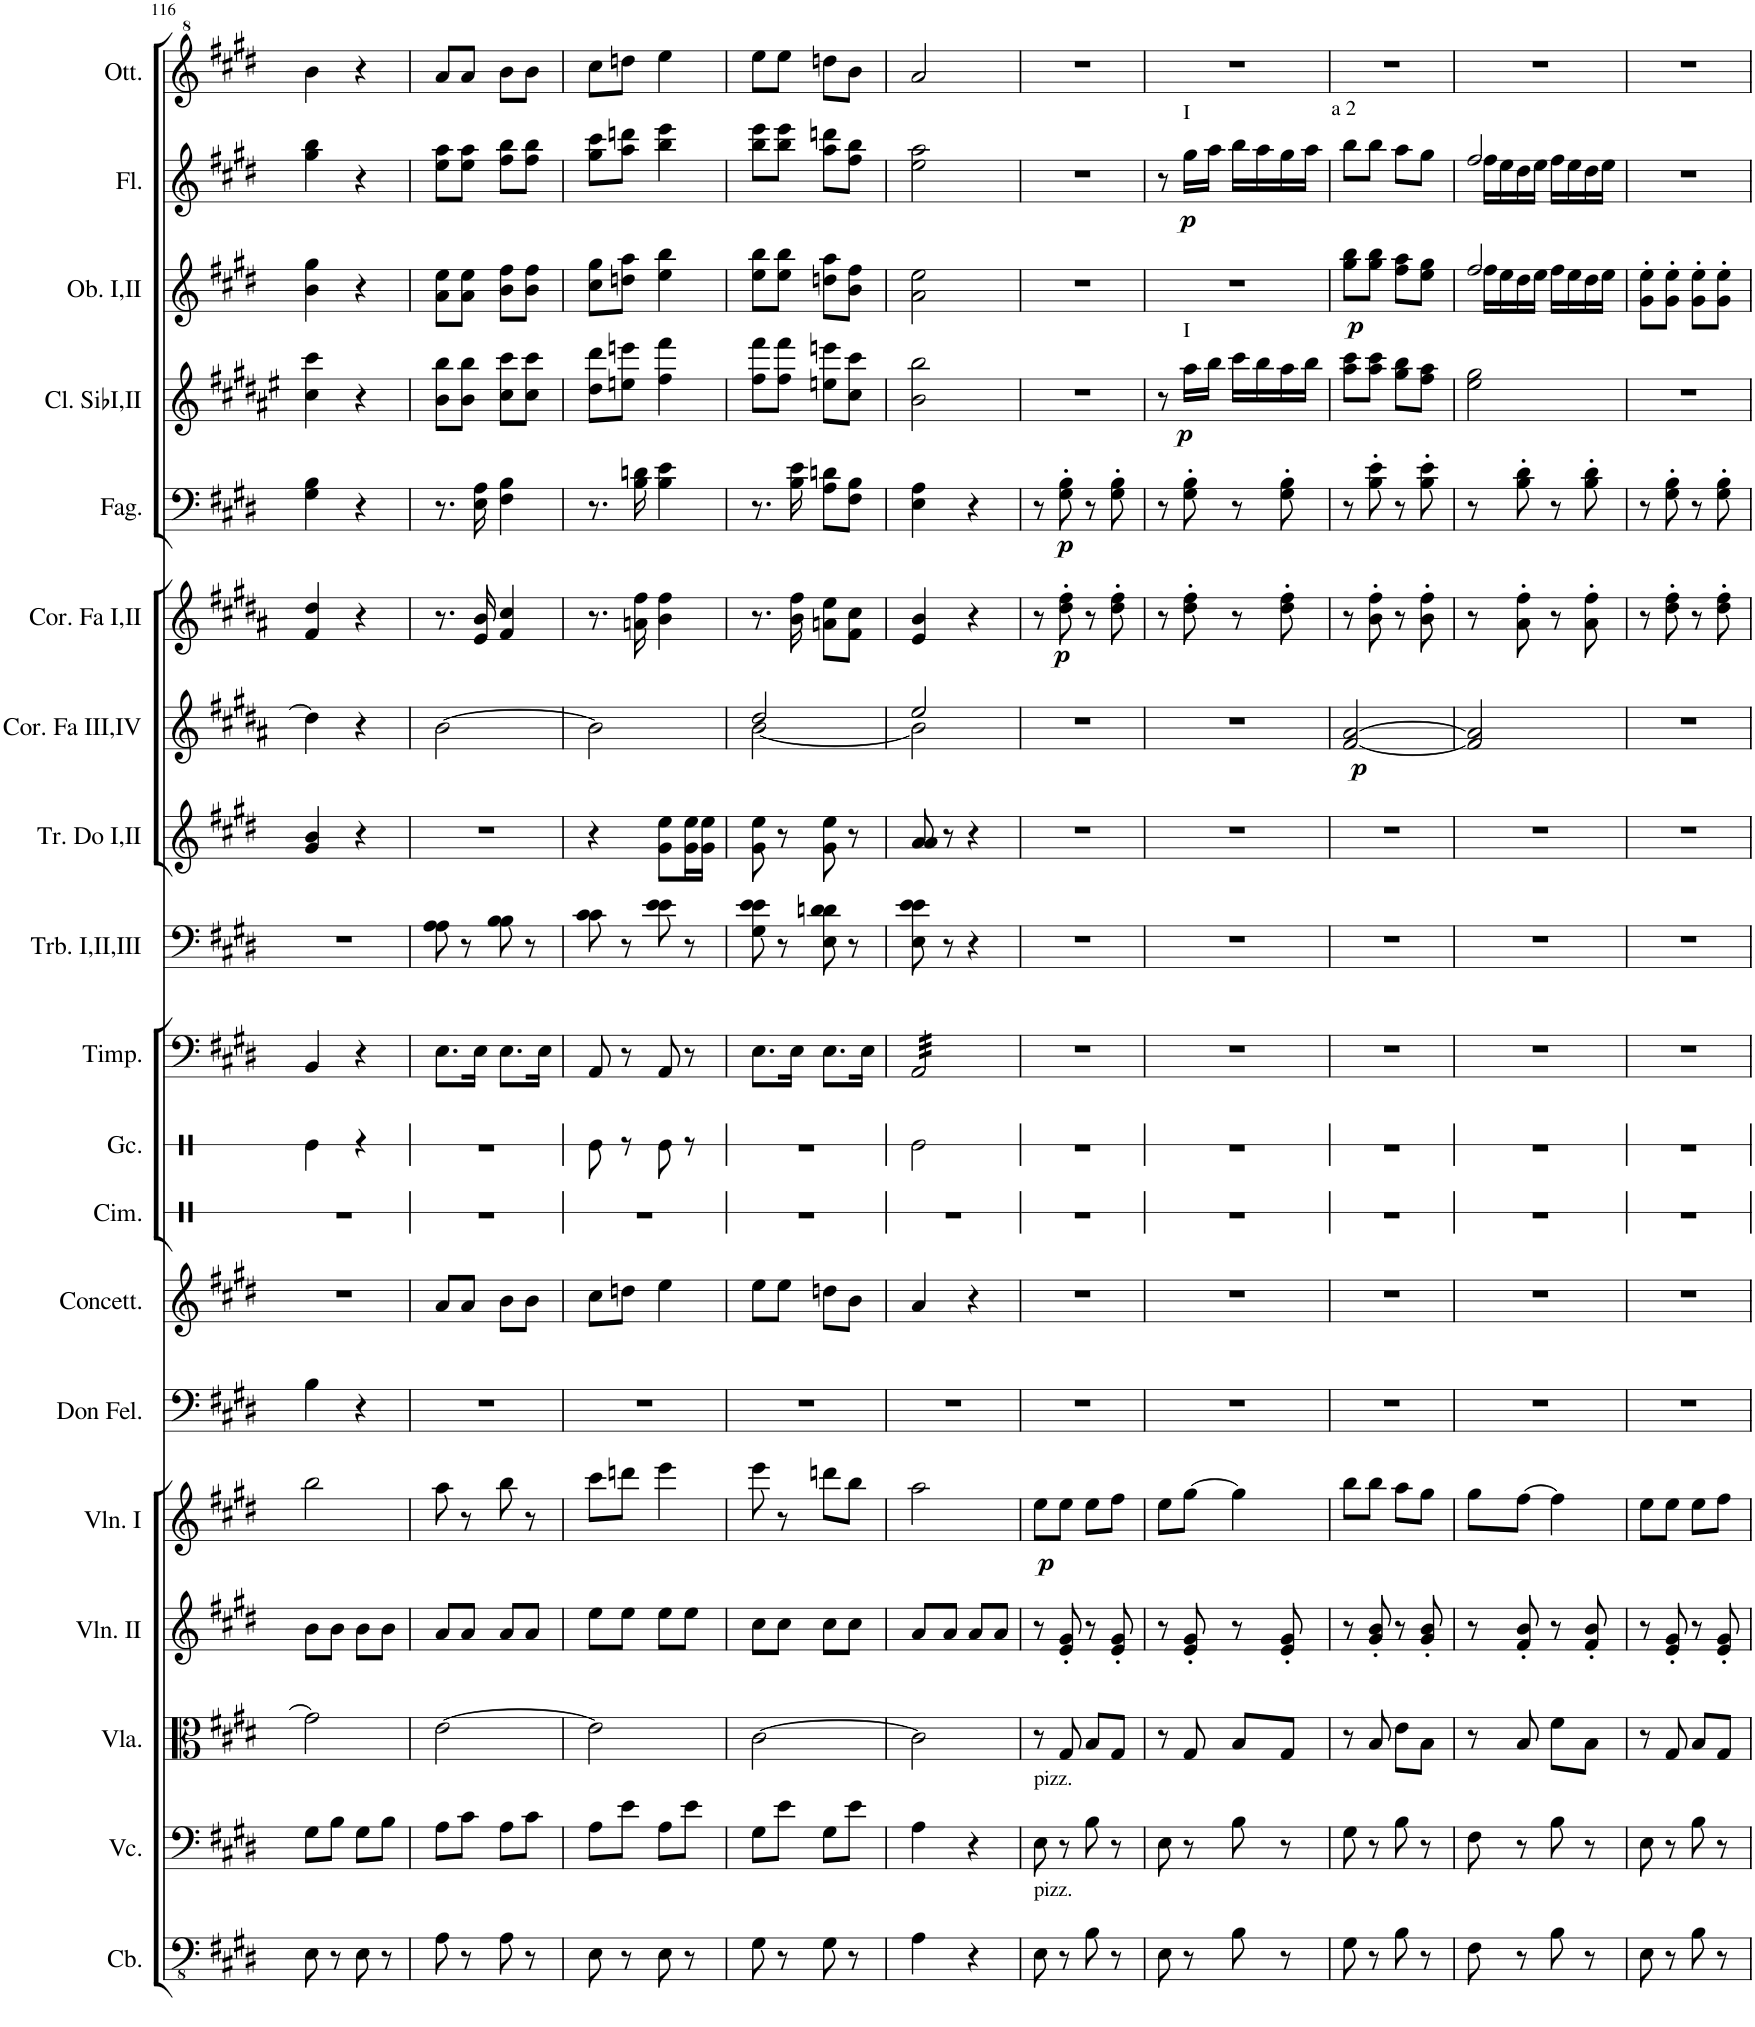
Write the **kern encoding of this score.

**kern	**kern	**kern	**kern	**kern	**dynam	**kern	**kern	**kern	**kern	**kern	**kern	**kern	**kern	**dynam	**kern	**dynam	**kern	**dynam	**kern	**dynam	**kern	**dynam	**kern	**dynam	**kern
*part19	*part18	*part17	*part16	*part15	*part15	*part14	*part13	*part12	*part11	*part10	*part9	*part8	*part7	*part7	*part6	*part6	*part5	*part5	*part4	*part4	*part3	*part3	*part2	*part2	*part1
*staff19	*staff18	*staff17	*staff16	*staff15	*staff15	*staff14	*staff13	*staff12	*staff11	*staff10	*staff9	*staff8	*staff7	*staff7	*staff6	*staff6	*staff5	*staff5	*staff4	*staff4	*staff3	*staff3	*staff2	*staff2	*staff1
*I"Contrabbasso	*I"Violoncello	*I"Viola	*I"Violino II	*I"Violino I	*	*I"Don Felice	*I"Concettina	*I"Cimbali	*I"Grancassa	*I"Timpani	*I"Trombone I,II,III	*I"Tromba in Do I,II	*I"Corno in Fa III,IV	*	*I"Corno in Fa I,II	*	*I"Fagotto I,II	*	*I"Clarinetto in Sib I,II	*	*I"Oboe I,II	*	*I"Flauto	*	*I"Ottavino
*I'Cb.	*I'Vc.	*I'Vla.	*I'Vln. II	*I'Vln. I	*	*I'Don Fel.	*I'Concett.	*I'Cim.	*I'Gc.	*I'Timp.	*I'Trb. I,II,III	*I'Tr. Do I,II	*I'Cor. Fa III,IV	*	*I'Cor. Fa I,II	*	*I'Fag.	*	*I'Cl. SibI,II	*	*I'Ob. I,II	*	*I'Fl.	*	*I'Ott.
!!LO:PB:g=z
*clefFv4	*clefF4	*clefC3	*clefG2	*clefG2	*	*clefF4	*clefG2	*clefX	*clefX	*clefF4	*clefF4	*clefG2	*clefG2	*	*clefG2	*	*clefF4	*	*clefG2	*	*clefG2	*	*clefG2	*	*clefG^2
*	*	*	*	*	*	*	*	*	*	*	*	*	*Trd4c7	*	*Trd4c7	*	*	*	*Trd1c2	*	*	*	*	*	*Trd-7c-12
*k[f#c#g#d#]	*k[f#c#g#d#]	*k[f#c#g#d#]	*k[f#c#g#d#]	*k[f#c#g#d#]	*	*k[f#c#g#d#]	*k[f#c#g#d#]	*k[]	*k[]	*k[f#c#g#d#]	*k[f#c#g#d#]	*k[f#c#g#d#]	*k[f#c#g#d#a#]	*	*k[f#c#g#d#a#]	*	*k[f#c#g#d#]	*	*k[f#c#g#d#a#e#]	*	*k[f#c#g#d#]	*	*k[f#c#g#d#]	*	*k[f#c#g#d#]
*M2/4	*M2/4	*M2/4	*M2/4	*M2/4	*	*M2/4	*M2/4	*M2/4	*M2/4	*M2/4	*M2/4	*M2/4	*M2/4	*	*M2/4	*	*M2/4	*	*M2/4	*	*M2/4	*	*M2/4	*	*M2/4
=116	=116	=116	=116	=116	=116	=116	=116	=116	=116	=116	=116	=116	=116	=116	=116	=116	=116	=116	=116	=116	=116	=116	=116	=116	=116
8EE\	8G#\L	2g#\]	8b\L	2bb\	.	4B\	2r	2r	4Re\	4BB/	2r	4g#/ 4b/	4dd#\]	.	4f#/ 4dd#/	.	4G#\ 4B\	.	4cc#\ 4ccc#\	.	4b\ 4gg#\	.	4gg#\ 4bb\	.	4bb\
8r	8B\J	.	8b\J	.	.	.	.	.	.	.	.	.	.	.	.	.	.	.	.	.	.	.	.	.	.
8EE\	8G#\L	.	8b\L	.	.	4r	.	.	4r	4r	.	4r	4r	.	4r	.	4r	.	4r	.	4r	.	4r	.	4r
8r	8B\J	.	8b\J	.	.	.	.	.	.	.	.	.	.	.	.	.	.	.	.	.	.	.	.	.	.
=117	=117	=117	=117	=117	=117	=117	=117	=117	=117	=117	=117	=117	=117	=117	=117	=117	=117	=117	=117	=117	=117	=117	=117	=117	=117
8AA\	8A\L	[2e\	8a/L	8aa\	.	2r	8a/L	2r	2r	8.E\L	8A\ 8A\	2r	[2b\	.	8.r	.	8.r	.	8b\ 8bb\L	.	8a\ 8ee\L	.	8ee\ 8aa\L	.	8aa/L
8r	8c#\J	.	8a/J	8r	.	.	8a/J	.	.	.	8r	.	.	.	.	.	.	.	8b\ 8bb\J	.	8a\ 8ee\J	.	8ee\ 8aa\J	.	8aa/J
.	.	.	.	.	.	.	.	.	.	16E\Jk	.	.	.	.	16e/ 16b/	.	16E\ 16A\	.	.	.	.	.	.	.	.
8AA\	8A\L	.	8a/L	8bb\	.	.	8b\L	.	.	8.E\L	8B\ 8B\	.	.	.	4f#/ 4cc#/	.	4F#\ 4B\	.	8cc#\ 8ccc#\L	.	8b\ 8ff#\L	.	8ff#\ 8bb\L	.	8bb\L
8r	8c#\J	.	8a/J	8r	.	.	8b\J	.	.	.	8r	.	.	.	.	.	.	.	8cc#\ 8ccc#\J	.	8b\ 8ff#\J	.	8ff#\ 8bb\J	.	8bb\J
.	.	.	.	.	.	.	.	.	.	16E\Jk	.	.	.	.	.	.	.	.	.	.	.	.	.	.	.
=118	=118	=118	=118	=118	=118	=118	=118	=118	=118	=118	=118	=118	=118	=118	=118	=118	=118	=118	=118	=118	=118	=118	=118	=118	=118
8EE\	8A\L	2e\]	8ee\L	8ccc#\L	.	2r	8cc#\L	2r	8Re\	8AA/	8c#\ 8c#\	4r	2b\]	.	8.r	.	8.r	.	8dd#\ 8ddd#\L	.	8cc#\ 8gg#\L	.	8gg#\ 8ccc#\L	.	8ccc#\L
8r	8e\J	.	8ee\J	8dddn\J	.	.	8ddn\J	.	8r	8r	8r	.	.	.	.	.	.	.	8een\ 8eeen\J	.	8ddn\ 8aa\J	.	8aa\ 8dddn\J	.	8dddn\J
.	.	.	.	.	.	.	.	.	.	.	.	.	.	.	16an\ 16ff#\	.	16B\ 16dn\	.	.	.	.	.	.	.	.
8EE\	8A\L	.	8ee\L	4eee\	.	.	4ee\	.	8Re\	8AA/	8e\ 8e\	8g#\ 8ee\L	.	.	4b\ 4ff#\	.	4B\ 4e\	.	4ff#\ 4fff#\	.	4ee\ 4bb\	.	4bb\ 4eee\	.	4eee\
8r	8e\J	.	8ee\J	.	.	.	.	.	8r	8r	8r	16g#\ 16ee\L	.	.	.	.	.	.	.	.	.	.	.	.	.
.	.	.	.	.	.	.	.	.	.	.	.	16g#\ 16ee\JJ	.	.	.	.	.	.	.	.	.	.	.	.	.
=119	=119	=119	=119	=119	=119	=119	=119	=119	=119	=119	=119	=119	=119	=119	=119	=119	=119	=119	=119	=119	=119	=119	=119	=119	=119
*	*	*	*	*	*	*	*	*	*	*	*	*	*^	*	*	*	*	*	*	*	*	*	*	*	*
8GG#\	8G#\L	[2c#\	8cc#\L	8eee\	.	2r	8ee\L	2r	2r	8.E\L	8G#\ 8e\ 8e\	8g#\ 8ee\	2dd#/	[2b\	.	8.r	.	8.r	.	8ff#\ 8fff#\L	.	8ee\ 8bb\L	.	8bb\ 8eee\L	.	8eee\L
8r	8e\J	.	8cc#\J	8r	.	.	8ee\J	.	.	.	8r	8r	.	.	.	.	.	.	.	8ff#\ 8fff#\J	.	8ee\ 8bb\J	.	8bb\ 8eee\J	.	8eee\J
.	.	.	.	.	.	.	.	.	.	16E\Jk	.	.	.	.	.	16b\ 16ff#\	.	16B\ 16e\	.	.	.	.	.	.	.	.
8GG#\	8G#\L	.	8cc#\L	8dddn\L	.	.	8ddn\L	.	.	8.E\L	8E\ 8dn\ 8d\	8g#\ 8ee\	.	.	.	8an\ 8ee\L	.	8A\ 8dn\L	.	8een\ 8eeen\L	.	8ddn\ 8aa\L	.	8aa\ 8dddn\L	.	8dddn\L
8r	8e\J	.	8cc#\J	8bb\J	.	.	8b\J	.	.	.	8r	8r	.	.	.	8f#\ 8cc#\J	.	8F#\ 8B\J	.	8cc#\ 8ccc#\J	.	8b\ 8ff#\J	.	8ff#\ 8bb\J	.	8bb\J
.	.	.	.	.	.	.	.	.	.	16E\Jk	.	.	.	.	.	.	.	.	.	.	.	.	.	.	.	.
=120	=120	=120	=120	=120	=120	=120	=120	=120	=120	=120	=120	=120	=120	=120	=120	=120	=120	=120	=120	=120	=120	=120	=120	=120	=120	=120
*	*	*	*	*	*	*	*	*	*	*tremolo	*	*	*	*	*	*	*	*	*	*	*	*	*	*	*	*
4AA\	4A\	2c#\]	8a/L	2aa\	.	2r	4a/	2r	2Re\	32AA/LLL	8E\ 8e\ 8e\	8a/ 8a/	2ee/	2b\]	.	4e/ 4b/	.	4E\ 4A\	.	2b\ 2bb\	.	2a\ 2ee\	.	2ee\ 2aa\	.	2aa/
.	.	.	.	.	.	.	.	.	.	32AA/	.	.	.	.	.	.	.	.	.	.	.	.	.	.	.	.
.	.	.	.	.	.	.	.	.	.	32AA/	.	.	.	.	.	.	.	.	.	.	.	.	.	.	.	.
.	.	.	.	.	.	.	.	.	.	32AA/	.	.	.	.	.	.	.	.	.	.	.	.	.	.	.	.
.	.	.	8a/J	.	.	.	.	.	.	32AA/	8r	8r	.	.	.	.	.	.	.	.	.	.	.	.	.	.
.	.	.	.	.	.	.	.	.	.	32AA/	.	.	.	.	.	.	.	.	.	.	.	.	.	.	.	.
.	.	.	.	.	.	.	.	.	.	32AA/	.	.	.	.	.	.	.	.	.	.	.	.	.	.	.	.
.	.	.	.	.	.	.	.	.	.	32AA/	.	.	.	.	.	.	.	.	.	.	.	.	.	.	.	.
4r	4r	.	8a/L	.	.	.	4r	.	.	32AA/	4r	4r	.	.	.	4r	.	4r	.	.	.	.	.	.	.	.
.	.	.	.	.	.	.	.	.	.	32AA/	.	.	.	.	.	.	.	.	.	.	.	.	.	.	.	.
.	.	.	.	.	.	.	.	.	.	32AA/	.	.	.	.	.	.	.	.	.	.	.	.	.	.	.	.
.	.	.	.	.	.	.	.	.	.	32AA/	.	.	.	.	.	.	.	.	.	.	.	.	.	.	.	.
.	.	.	8a/J	.	.	.	.	.	.	32AA/	.	.	.	.	.	.	.	.	.	.	.	.	.	.	.	.
.	.	.	.	.	.	.	.	.	.	32AA/	.	.	.	.	.	.	.	.	.	.	.	.	.	.	.	.
.	.	.	.	.	.	.	.	.	.	32AA/	.	.	.	.	.	.	.	.	.	.	.	.	.	.	.	.
.	.	.	.	.	.	.	.	.	.	32AA/JJJ	.	.	.	.	.	.	.	.	.	.	.	.	.	.	.	.
*	*	*	*	*	*	*	*	*	*	*Xtremolo	*	*	*	*	*	*	*	*	*	*	*	*	*	*	*	*
*	*	*	*	*	*	*	*	*	*	*	*	*	*v	*v	*	*	*	*	*	*	*	*	*	*	*	*
=121	=121	=121	=121	=121	=121	=121	=121	=121	=121	=121	=121	=121	=121	=121	=121	=121	=121	=121	=121	=121	=121	=121	=121	=121	=121
!	!LO:TX:a:t=pizz.	!	!	!	!	!	!	!	!	!	!	!	!	!	!	!	!	!	!	!	!	!	!	!	!
!LO:TX:a:t=pizz.	!	!	!	!	!	!	!	!	!	!	!	!	!	!	!	!	!	!	!	!	!	!	!	!	!
!	!	!	!	!	!LO:DY:b	!	!	!	!	!	!	!	!	!	!	!	!	!	!	!	!	!	!	!	!
8EE\	8E\	8r	8r	8ee\L	p	2r	2r	2r	2r	2r	2r	2r	2r	.	8r	.	8r	.	2r	.	2r	.	2r	.	2r
!	!	!	!	!	!	!	!	!	!	!	!	!	!	!	!	!LO:DY:b	!	!LO:DY:b	!	!	!	!	!	!	!
8r	8r	8G#/	8e/' 8g#/'	8ee\J	.	.	.	.	.	.	.	.	.	.	8dd#\' 8ff#\'	p	8G#\' 8B\'	p	.	.	.	.	.	.	.
8BB\	8B\	8B/L	8r	8ee\L	.	.	.	.	.	.	.	.	.	.	8r	.	8r	.	.	.	.	.	.	.	.
8r	8r	8G#/J	8e/' 8g#/'	8ff#\J	.	.	.	.	.	.	.	.	.	.	8dd#\' 8ff#\'	.	8G#\' 8B\'	.	.	.	.	.	.	.	.
=122	=122	=122	=122	=122	=122	=122	=122	=122	=122	=122	=122	=122	=122	=122	=122	=122	=122	=122	=122	=122	=122	=122	=122	=122	=122
8EE\	8E\	8r	8r	8ee\L	.	2r	2r	2r	2r	2r	2r	2r	2r	.	8r	.	8r	.	8r	.	2r	.	8r	.	2r
!	!	!	!	!	!	!	!	!	!	!	!	!	!	!	!	!	!	!	!	!	!	!	!LO:TX:a:t=I	!	!
!	!	!	!	!	!	!	!	!	!	!	!	!	!	!	!	!	!	!	!LO:TX:a:t=I	!	!	!	!	!	!
!	!	!	!	!	!	!	!	!	!	!	!	!	!	!	!	!	!	!	!	!LO:DY:b	!	!	!	!LO:DY:b	!
8r	8r	8G#/	8e/' 8g#/'	[8gg#\J	.	.	.	.	.	.	.	.	.	.	8dd#\' 8ff#\'	.	8G#\' 8B\'	.	16aa#\LL	p	.	.	16gg#\LL	p	.
.	.	.	.	.	.	.	.	.	.	.	.	.	.	.	.	.	.	.	16bb\JJ	.	.	.	16aa\JJ	.	.
8BB\	8B\	8B/L	8r	4gg#\]	.	.	.	.	.	.	.	.	.	.	8r	.	8r	.	16ccc#\LL	.	.	.	16bb\LL	.	.
.	.	.	.	.	.	.	.	.	.	.	.	.	.	.	.	.	.	.	16bb\	.	.	.	16aa\	.	.
8r	8r	8G#/J	8e/' 8g#/'	.	.	.	.	.	.	.	.	.	.	.	8dd#\' 8ff#\'	.	8G#\' 8B\'	.	16aa#\	.	.	.	16gg#\	.	.
.	.	.	.	.	.	.	.	.	.	.	.	.	.	.	.	.	.	.	16bb\JJ	.	.	.	16aa\JJ	.	.
=123	=123	=123	=123	=123	=123	=123	=123	=123	=123	=123	=123	=123	=123	=123	=123	=123	=123	=123	=123	=123	=123	=123	=123	=123	=123
!	!	!	!	!	!	!	!	!	!	!	!	!	!	!	!	!	!	!	!	!	!	!	!LO:TX:a:t=a 2	!	!
!	!	!	!	!	!	!	!	!	!	!	!	!	!	!LO:DY:b	!	!	!	!	!	!	!	!LO:DY:b	!	!	!
8GG#\	8G#\	8r	8r	8bb\L	.	2r	2r	2r	2r	2r	2r	2r	[2f#/ [2a#/	p	8r	.	8r	.	8aa#\ 8ccc#\L	.	8gg#\ 8bb\L	p	8bb\L	.	2r
8r	8r	8B/	8g#/' 8b/'	8bb\J	.	.	.	.	.	.	.	.	.	.	8b\' 8ff#\'	.	8B\' 8e\'	.	8aa#\ 8ccc#\J	.	8gg#\ 8bb\J	.	8bb\J	.	.
8BB\	8B\	8e\L	8r	8aa\L	.	.	.	.	.	.	.	.	.	.	8r	.	8r	.	8gg#\ 8bb\L	.	8ff#\ 8aa\L	.	8aa\L	.	.
8r	8r	8B\J	8g#/' 8b/'	8gg#\J	.	.	.	.	.	.	.	.	.	.	8b\' 8ff#\'	.	8B\' 8e\'	.	8ff#\ 8aa#\J	.	8ee\ 8gg#\J	.	8gg#\J	.	.
=124	=124	=124	=124	=124	=124	=124	=124	=124	=124	=124	=124	=124	=124	=124	=124	=124	=124	=124	=124	=124	=124	=124	=124	=124	=124
*	*	*	*	*	*	*	*	*	*	*	*	*	*	*	*	*	*	*	*	*	*^	*	*^	*	*
8FF#\	8F#\	8r	8r	8gg#\L	.	2r	2r	2r	2r	2r	2r	2r	2f#/] 2a#/]	.	8r	.	8r	.	2ee#\ 2gg#\	.	2ff#/	16ff#\LL	.	2ff#/	16ff#\LL	.	2r
.	.	.	.	.	.	.	.	.	.	.	.	.	.	.	.	.	.	.	.	.	.	16ee\	.	.	16ee\	.	.
8r	8r	8B/	8f#/' 8b/'	[8ff#\J	.	.	.	.	.	.	.	.	.	.	8a#\' 8ff#\'	.	8B\' 8d#\'	.	.	.	.	16dd#\	.	.	16dd#\	.	.
.	.	.	.	.	.	.	.	.	.	.	.	.	.	.	.	.	.	.	.	.	.	16ee\JJ	.	.	16ee\JJ	.	.
8BB\	8B\	8f#\L	8r	4ff#\]	.	.	.	.	.	.	.	.	.	.	8r	.	8r	.	.	.	.	16ff#\LL	.	.	16ff#\LL	.	.
.	.	.	.	.	.	.	.	.	.	.	.	.	.	.	.	.	.	.	.	.	.	16ee\	.	.	16ee\	.	.
8r	8r	8B\J	8f#/' 8b/'	.	.	.	.	.	.	.	.	.	.	.	8a#\' 8ff#\'	.	8B\' 8d#\'	.	.	.	.	16dd#\	.	.	16dd#\	.	.
.	.	.	.	.	.	.	.	.	.	.	.	.	.	.	.	.	.	.	.	.	.	16ee\JJ	.	.	16ee\JJ	.	.
*	*	*	*	*	*	*	*	*	*	*	*	*	*	*	*	*	*	*	*	*	*v	*v	*	*	*	*	*
*	*	*	*	*	*	*	*	*	*	*	*	*	*	*	*	*	*	*	*	*	*	*	*v	*v	*	*
=125	=125	=125	=125	=125	=125	=125	=125	=125	=125	=125	=125	=125	=125	=125	=125	=125	=125	=125	=125	=125	=125	=125	=125	=125	=125
8EE\	8E\	8r	8r	8ee\L	.	2r	2r	2r	2r	2r	2r	2r	2r	.	8r	.	8r	.	2r	.	8g#\' 8ee\'L	.	2r	.	2r
8r	8r	8G#/	8e/' 8g#/'	8ee\J	.	.	.	.	.	.	.	.	.	.	8dd#\' 8ff#\'	.	8G#\' 8B\'	.	.	.	8g#\' 8ee\'J	.	.	.	.
8BB\	8B\	8B/L	8r	8ee\L	.	.	.	.	.	.	.	.	.	.	8r	.	8r	.	.	.	8g#\' 8ee\'L	.	.	.	.
8r	8r	8G#/J	8e/' 8g#/'	8ff#\J	.	.	.	.	.	.	.	.	.	.	8dd#\' 8ff#\'	.	8G#\' 8B\'	.	.	.	8g#\' 8ee\'J	.	.	.	.
=	=	=	=	=	=	=	=	=	=	=	=	=	=	=	=	=	=	=	=	=	=	=	=	=	=
*-	*-	*-	*-	*-	*-	*-	*-	*-	*-	*-	*-	*-	*-	*-	*-	*-	*-	*-	*-	*-	*-	*-	*-	*-	*-
